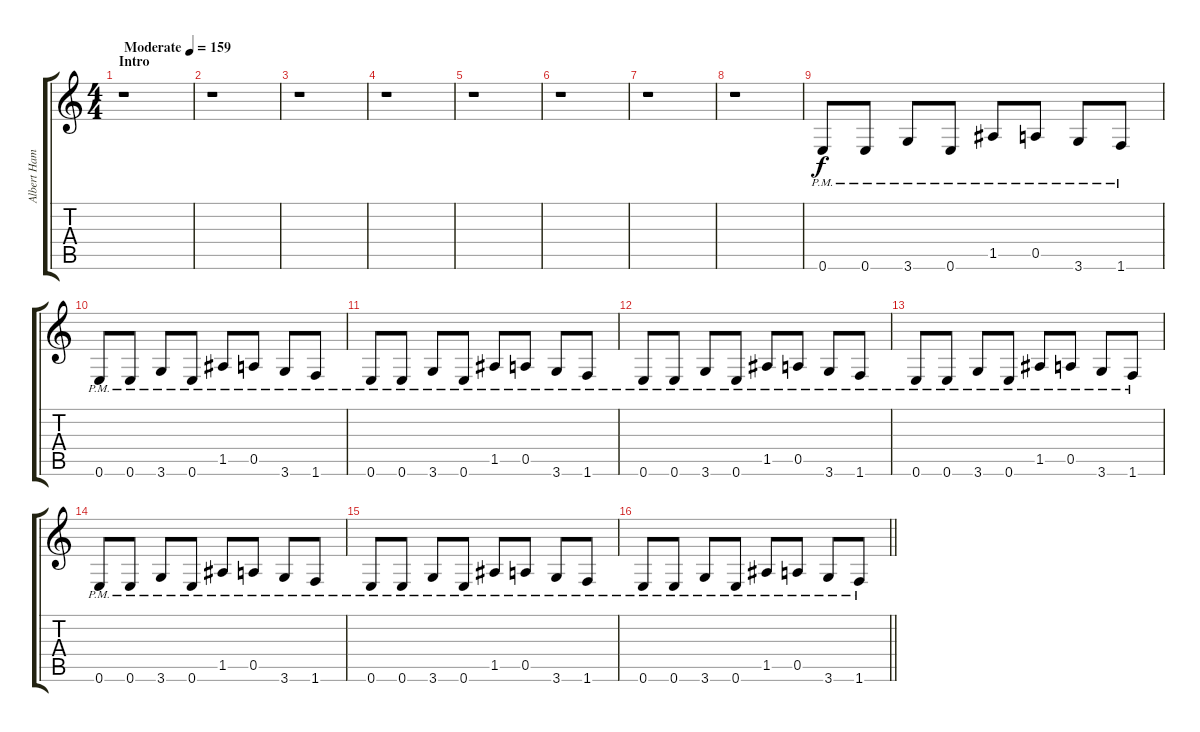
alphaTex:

\track ("Albert Hammond" "Albert Ham") {instrument overdrivenguitar}
\staff {score tabs}
\tuning (E4 B3 G3 D3 A2 E2) {hide}
\ts (4 4)
\section ("" "Intro")
\tempo (159 "Moderate")
\clef g2
\ks c
r.1{dy f instrument overdrivenguitar} |
r.1 |
r.1 |
r.1 |
r.1 |
r.1 |
r.1 |
r.1 |
0.6{pm}.8 0.6{pm}.8 3.6{pm}.8 0.6{pm}.8 1.5{pm}.8 0.5{pm}.8 3.6{pm}.8 1.6{pm}.8 |
0.6{pm}.8 0.6{pm}.8 3.6{pm}.8 0.6{pm}.8 1.5{pm}.8 0.5{pm}.8 3.6{pm}.8 1.6{pm}.8 |
0.6{pm}.8 0.6{pm}.8 3.6{pm}.8 0.6{pm}.8 1.5{pm}.8 0.5{pm}.8 3.6{pm}.8 1.6{pm}.8 |
0.6{pm}.8 0.6{pm}.8 3.6{pm}.8 0.6{pm}.8 1.5{pm}.8 0.5{pm}.8 3.6{pm}.8 1.6{pm}.8 |
0.6{pm}.8 0.6{pm}.8 3.6{pm}.8 0.6{pm}.8 1.5{pm}.8 0.5{pm}.8 3.6{pm}.8 1.6{pm}.8 |
0.6{pm}.8 0.6{pm}.8 3.6{pm}.8 0.6{pm}.8 1.5{pm}.8 0.5{pm}.8 3.6{pm}.8 1.6{pm}.8 |
0.6{pm}.8 0.6{pm}.8 3.6{pm}.8 0.6{pm}.8 1.5{pm}.8 0.5{pm}.8 3.6{pm}.8 1.6{pm}.8 |
\barLineRight lightlight
0.6{pm}.8 0.6{pm}.8 3.6{pm}.8 0.6{pm}.8 1.5{pm}.8 0.5{pm}.8 3.6{pm}.8 1.6{pm}.8
